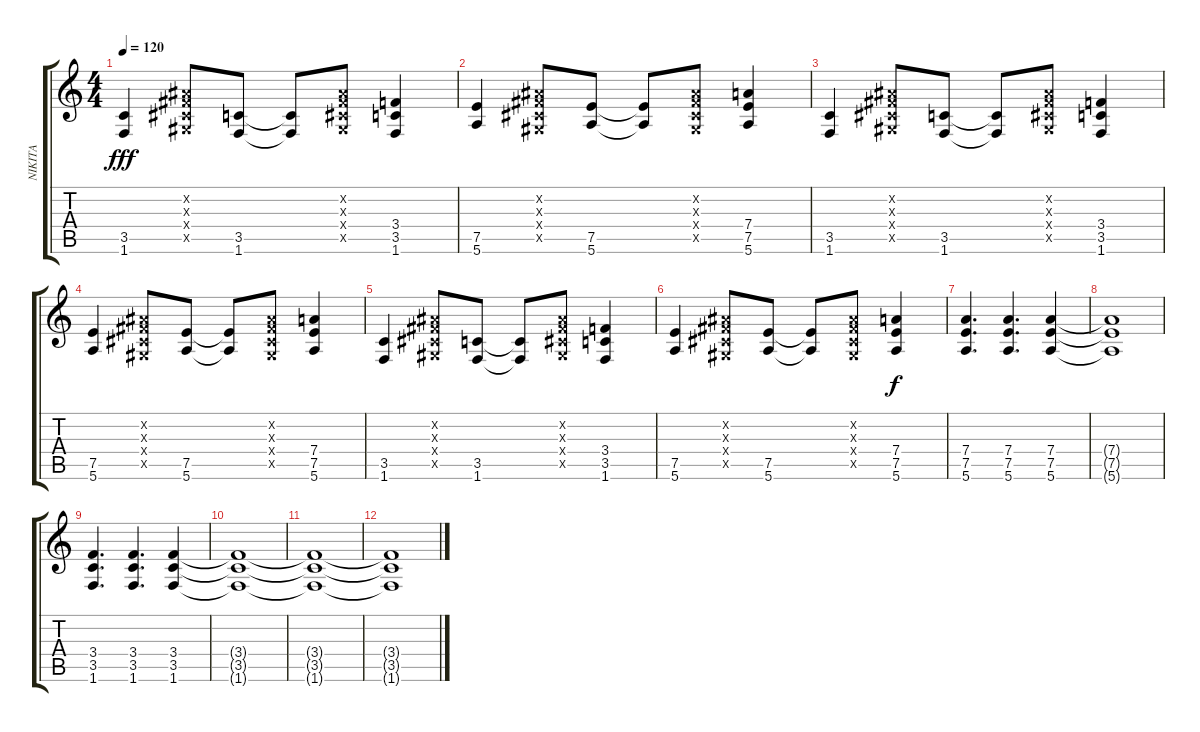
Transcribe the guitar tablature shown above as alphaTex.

\track ("NIKITA" "NIKITA") {instrument distortionguitar}
\staff {score tabs}
\tuning (E4 B3 G3 D3 A2 E2) {hide}
\ts (4 4)
\tempo 120
\clef g2
\ks c
(3.5 1.6).4{dy fff instrument distortionguitar} (-1.2{x} -1.3{x} -1.4{x} -1.5{x}).8 (3.5 1.6).8 (3.5{t} 1.6{t}).8 (-1.2{x} -1.3{x} -1.4{x} -1.5{x}).8 (3.4 3.5 1.6).4 |
(7.5 5.6).4 (-1.2{x} -1.3{x} -1.4{x} -1.5{x}).8 (7.5 5.6).8 (7.5{t} 5.6{t}).8 (-1.2{x} -1.3{x} -1.4{x} -1.5{x}).8 (7.4 7.5 5.6).4 |
(3.5 1.6).4 (-1.2{x} -1.3{x} -1.4{x} -1.5{x}).8 (3.5 1.6).8 (3.5{t} 1.6{t}).8 (-1.2{x} -1.3{x} -1.4{x} -1.5{x}).8 (3.4 3.5 1.6).4 |
(7.5 5.6).4 (-1.2{x} -1.3{x} -1.4{x} -1.5{x}).8 (7.5 5.6).8 (7.5{t} 5.6{t}).8 (-1.2{x} -1.3{x} -1.4{x} -1.5{x}).8 (7.4 7.5 5.6).4 |
(3.5 1.6).4 (-1.2{x} -1.3{x} -1.4{x} -1.5{x}).8 (3.5 1.6).8 (3.5{t} 1.6{t}).8 (-1.2{x} -1.3{x} -1.4{x} -1.5{x}).8 (3.4 3.5 1.6).4 |
(7.5 5.6).4 (-1.2{x} -1.3{x} -1.4{x} -1.5{x}).8 (7.5 5.6).8 (7.5{t} 5.6{t}).8 (-1.2{x} -1.3{x} -1.4{x} -1.5{x}).8 (7.4 7.5 5.6).4{dy f} |
(7.4 7.5 5.6).4{d} (7.4 7.5 5.6).4{d} (7.4 7.5 5.6).4 |
(7.4{t} 7.5{t} 5.6{t}).1 |
(3.4 3.5 1.6).4{d} (3.4 3.5 1.6).4{d} (3.4 3.5 1.6).4 |
(3.4{t} 3.5{t} 1.6{t}).1 |
(3.4{t} 3.5{t} 1.6{t}).1 |
(3.4{t} 3.5{t} 1.6{t}).1
